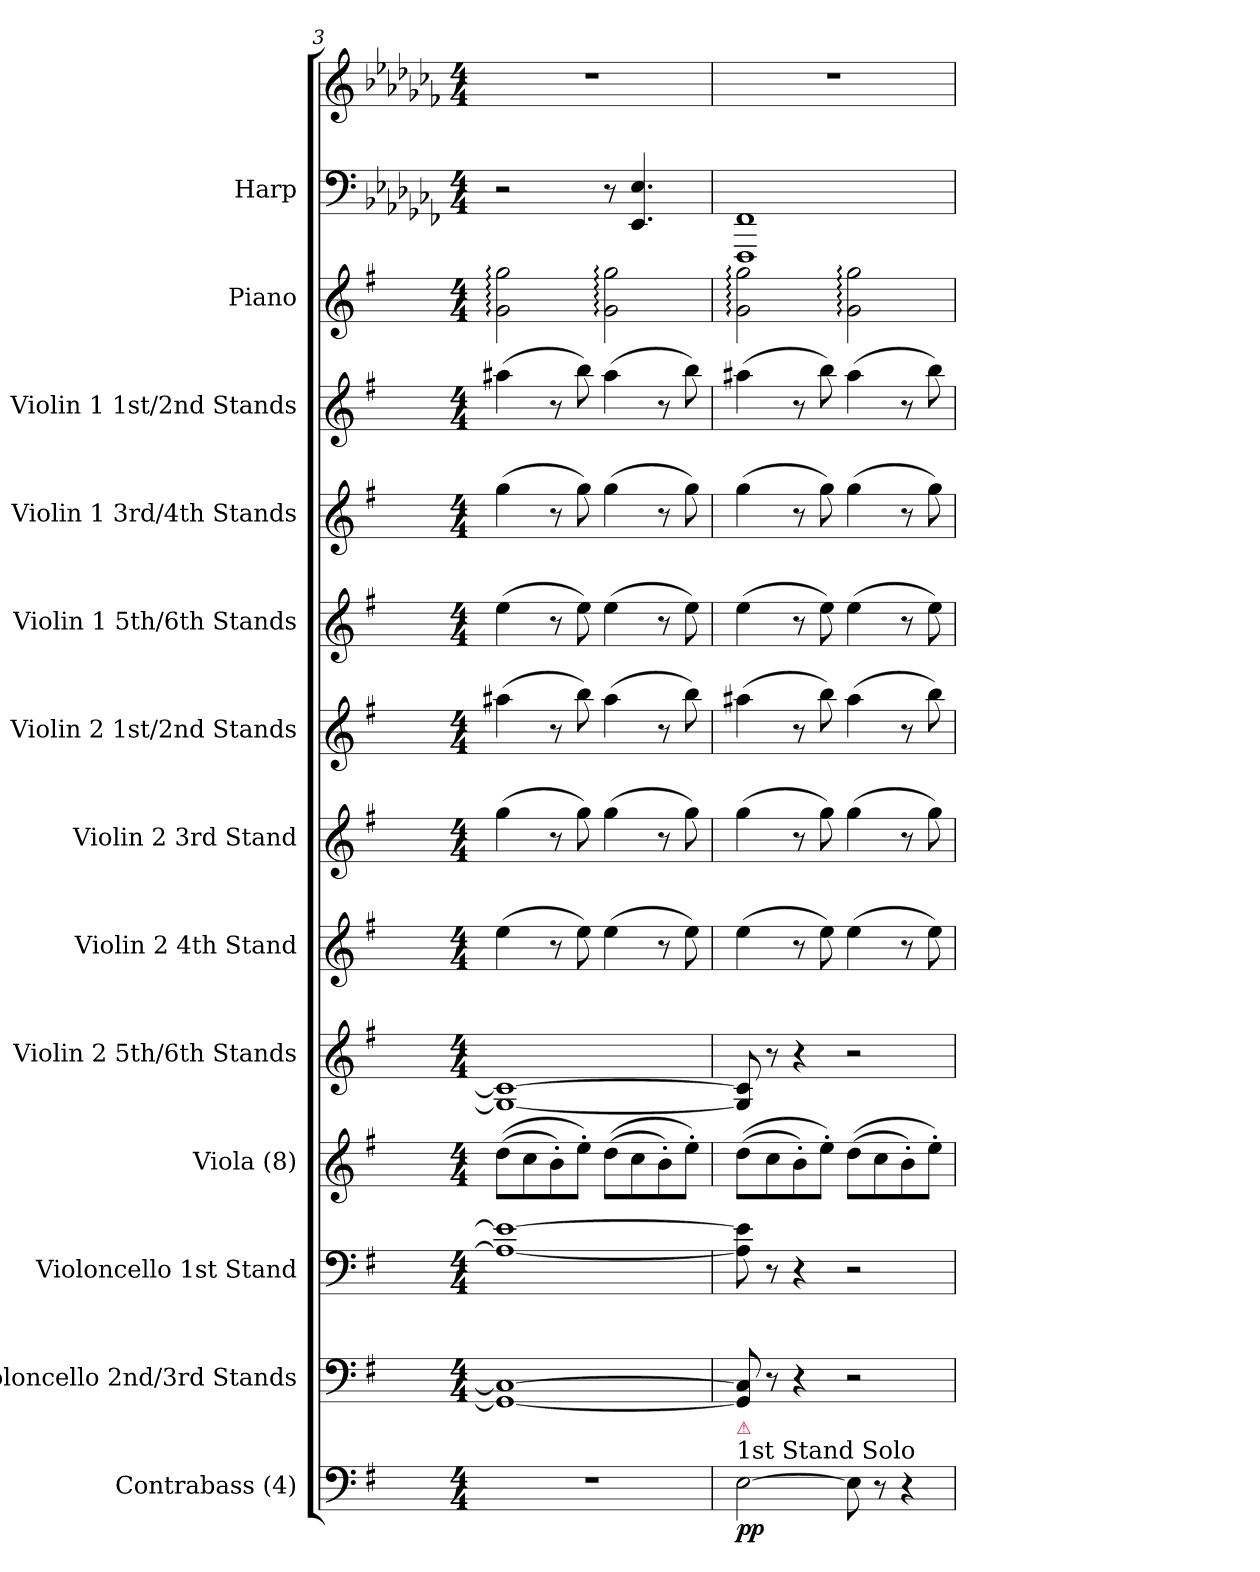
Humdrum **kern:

**kern	**dynam	**kern	**kern	**kern	**kern	**kern	**kern	**kern	**kern	**kern	**kern	**kern	**kern	**kern
*part13	*part13	*part12	*part11	*part10	*part9	*part8	*part7	*part6	*part5	*part4	*part3	*part2	*part1	*part1
*staff14	*staff14	*staff13	*staff12	*staff11	*staff10	*staff9	*staff8	*staff7	*staff6	*staff5	*staff4	*staff3	*staff2	*staff1
*I"Contrabass (4)	*	*I"Violoncello 2nd/3rd Stands	*I"Violoncello 1st Stand	*I"Viola (8)	*I"Violin 2 5th/6th Stands	*I"Violin 2 4th Stand	*I"Violin 2 3rd Stand	*I"Violin 2 1st/2nd Stands	*I"Violin 1 5th/6th Stands	*I"Violin 1 3rd/4th Stands	*I"Violin 1 1st/2nd Stands	*I"Piano	*I"Harp	*
*I'Cb.	*	*I'Vc.	*I'Vc.	*I'Vla.	*I'Vln. 2	*I'Vln. 2	*I'Vln. 2	*I'Vln. 2	*I'Vln. 1	*I'Vln. 1	*I'Vln. 1	*I'Pno.	*I'Hp.	*
*clefF4	*	*clefF4	*clefF4	*clefG2	*clefG2	*clefG2	*clefG2	*clefG2	*clefG2	*clefG2	*clefG2	*clefG2	*clefF4	*clefG2
*k[f#]	*	*k[f#]	*k[f#]	*k[f#]	*k[f#]	*k[f#]	*k[f#]	*k[f#]	*k[f#]	*k[f#]	*k[f#]	*k[f#]	*k[b-e-a-d-g-c-f-]	*k[b-e-a-d-g-c-f-]
*G:	*	*G:	*G:	*G:	*G:	*G:	*G:	*G:	*G:	*G:	*G:	*G:	*C-:	*C-:
*M4/4	*	*M4/4	*M4/4	*M4/4	*M4/4	*M4/4	*M4/4	*M4/4	*M4/4	*M4/4	*M4/4	*M4/4	*M4/4	*M4/4
=3	=3	=3	=3	=3	=3	=3	=3	=3	=3	=3	=3	=3	=3	=3
1r	.	1GG_ 1C_	1A_ 1e_	((8ddL	1G_ 1c_	(4ee	(4gg	(4aa#X	(4ee	(4gg	(4aa#X	2g: 2gg:	2r	1r
.	.	.	.	8cc	.	.	.	.	.	.	.	.	.	.
.	.	.	.	8b')	.	8r	8r	8r	8r	8r	8r	.	.	.
.	.	.	.	8ee'J)	.	8ee)	8gg)	8bb)	8ee)	8gg)	8bb)	.	.	.
.	.	.	.	((8ddL	.	(4ee	(4gg	(4aa#	(4ee	(4gg	(4aa#	2g: 2gg:	8r	.
.	.	.	.	8cc	.	.	.	.	.	.	.	.	4.EE- 4.E-	.
.	.	.	.	8b')	.	8r	8r	8r	8r	8r	8r	.	.	.
.	.	.	.	8ee'J)	.	8ee)	8gg)	8bb)	8ee)	8gg)	8bb)	.	.	.
=4	=4	=4	=4	=4	=4	=4	=4	=4	=4	=4	=4	=4	=4	=4
!LO:TX:a:t=1st Stand Solo	!	!	!	!	!	!	!	!	!	!	!	!	!	!
!LO:TX:a:color=crimson:t=⚠	!	!	!	!	!	!	!	!	!	!	!	!	!	!
[2E	pp	8GG] 8C]	8A] 8e]	((8ddL	8G] 8c]	(4ee	(4gg	(4aa#X	(4ee	(4gg	(4aa#X	2g: 2gg:	1FFF- 1FF-	1r
.	.	8r	8r	8cc	8r	.	.	.	.	.	.	.	.	.
.	.	4r	4r	8b')	4r	8r	8r	8r	8r	8r	8r	.	.	.
.	.	.	.	8ee'J)	.	8ee)	8gg)	8bb)	8ee)	8gg)	8bb)	.	.	.
8E]	.	2r	2r	((8ddL	2r	(4ee	(4gg	(4aa#	(4ee	(4gg	(4aa#	2g: 2gg:	.	.
8r	.	.	.	8cc	.	.	.	.	.	.	.	.	.	.
4r	.	.	.	8b')	.	8r	8r	8r	8r	8r	8r	.	.	.
.	.	.	.	8ee'J)	.	8ee)	8gg)	8bb)	8ee)	8gg)	8bb)	.	.	.
=	=	=	=	=	=	=	=	=	=	=	=	=	=	=
*-	*-	*-	*-	*-	*-	*-	*-	*-	*-	*-	*-	*-	*-	*-
